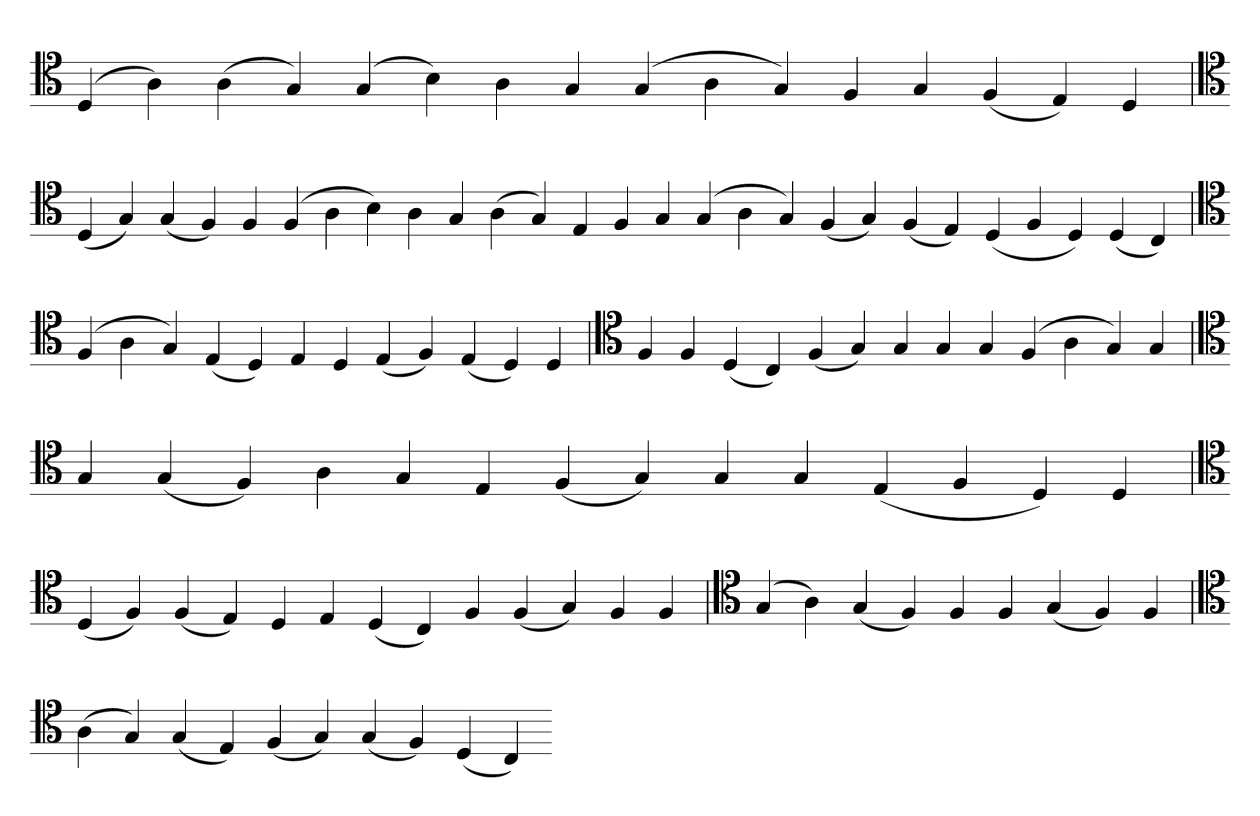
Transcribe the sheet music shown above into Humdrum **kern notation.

**kern
*part1
*staff1
*clefC4
=
(4D
4A)
(4A
4G)
(4G
4B)
4A
4G
(4G
4A
4G)
4F
4G
(4F
4E)
4D
='
*clefC4
(4D
4G)
(4G
4F)
4F
(4F
4A
4B)
4A
4G
(4A
4G)
4E
4F
4G
(4G
4A
4G)
(4F
4G)
(4F
4E)
(4D
4F
4D)
(4D
4C)
='
*clefC4
(4F
4A
4G)
(4E
4D)
4E
4D
(4E
4F)
(4E
4D)
4D
=
*clefC4
4F
4F
(4D
4C)
(4F
4G)
4G
4G
4G
(4F
4A
4G)
4G
='
*clefC4
4G
(4G
4F)
4A
4G
4E
(4F
4G)
4G
4G
(4E
4F
4D)
4D
=
*clefC4
(4D
4F)
(4F
4E)
4D
4E
(4D
4C)
4F
(4F
4G)
4F
4F
=`
*clefC4
(4G
4A)
(4G
4F)
4F
4F
(4G
4F)
4F
=
*clefC4
(4A
4G)
(4G
4E)
(4F
4G)
(4G
4F)
(4D
4C)
=-
*-
